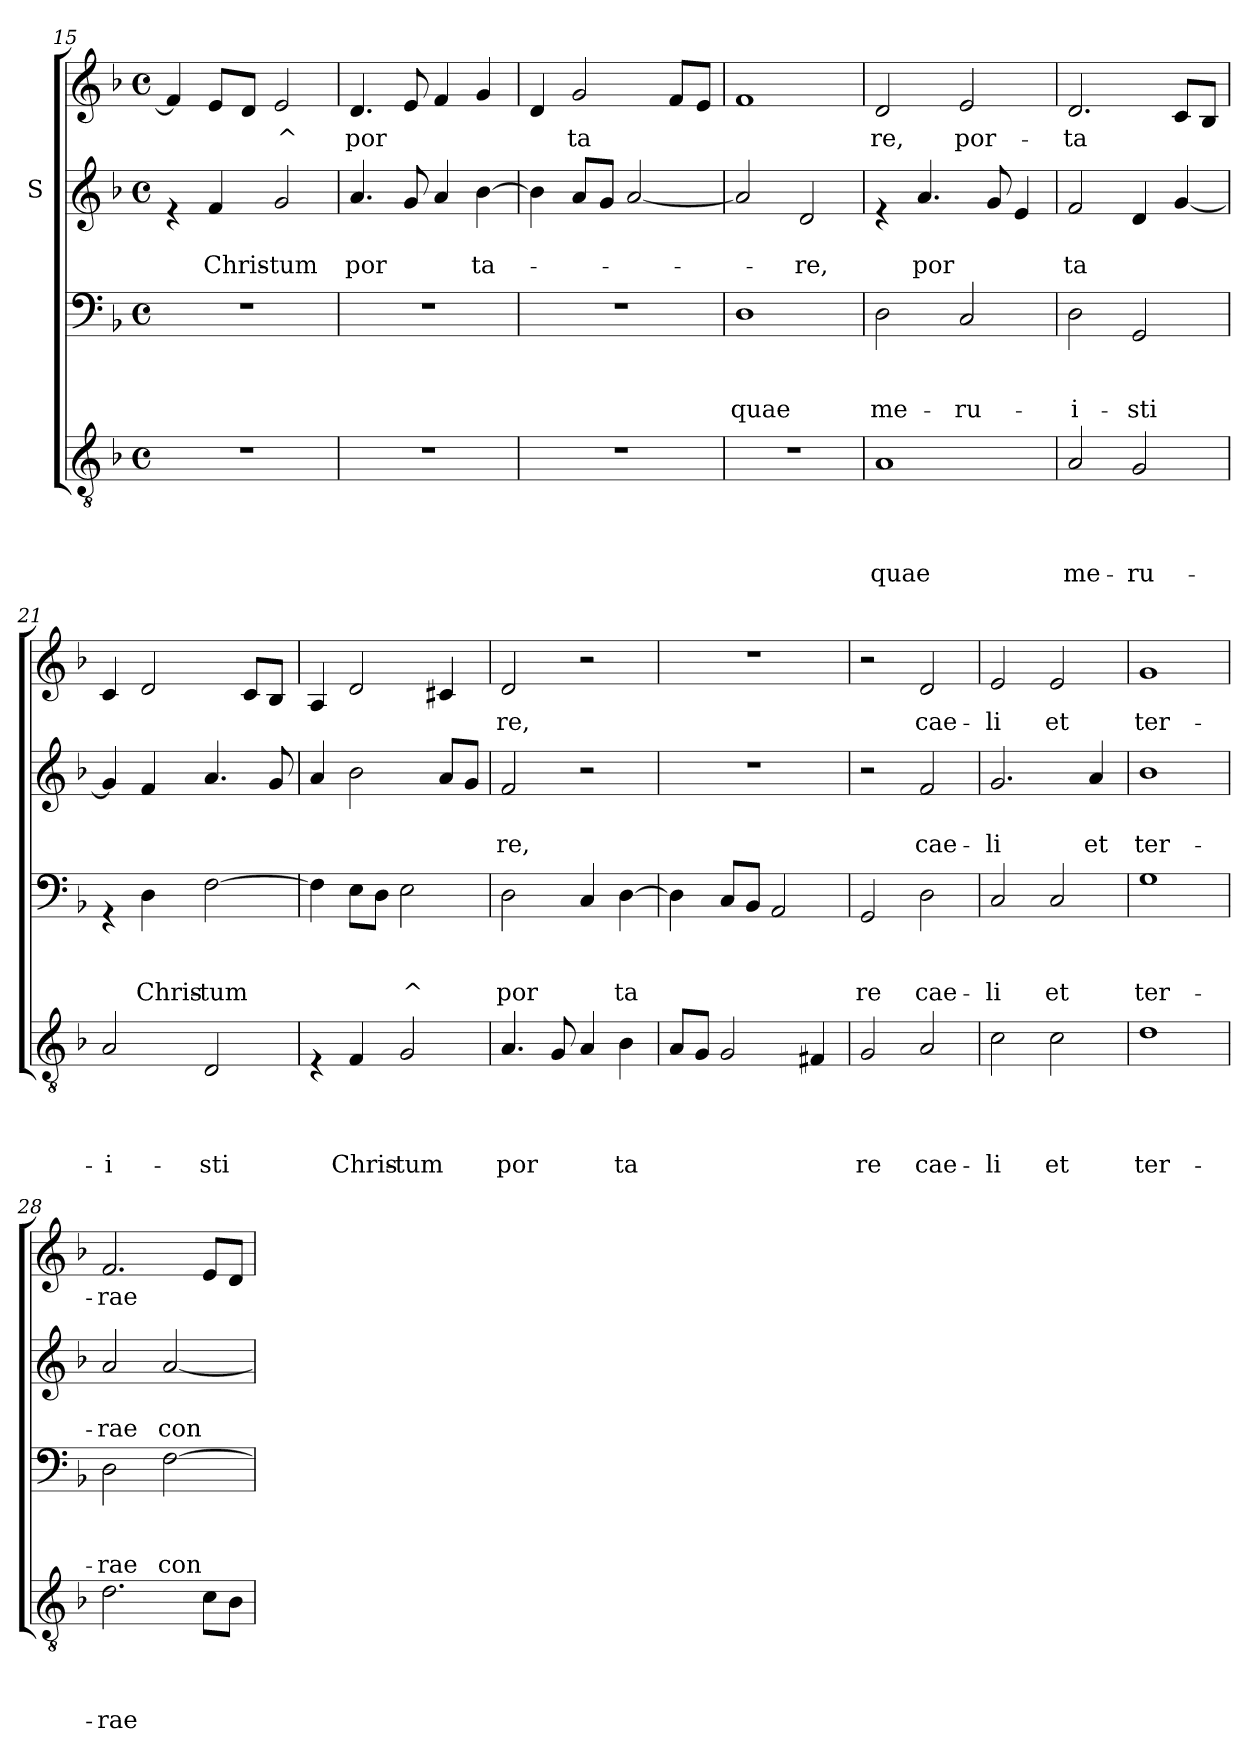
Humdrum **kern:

**kern	**text	**text	**text	**text	**kern	**text	**text	**text	**kern	**text	**text	**kern	**text
*part4	*part4	*part4	*part4	*part4	*part3	*part3	*part3	*part3	*part2	*part2	*part2	*part1	*part1
*staff4	*staff4	*staff4	*staff4	*staff4	*staff3	*staff3	*staff3	*staff3	*staff2	*staff2	*staff2	*staff1	*staff1
*	*	*	*	*	*	*	*	*	*I"S	*	*	*	*
*clefGv2	*	*	*	*	*clefF4	*	*	*	*clefG2	*	*	*clefG2	*
*k[b-]	*	*	*	*	*k[b-]	*	*	*	*k[b-]	*	*	*k[b-]	*
*F:	*	*	*	*	*F:	*	*	*	*F:	*	*	*F:	*
*M4/4	*	*	*	*	*M4/4	*	*	*	*M4/4	*	*	*M4/4	*
*met(c)	*	*	*	*	*met(c)	*	*	*	*met(c)	*	*	*met(c)	*
=15	=15	=15	=15	=15	=15	=15	=15	=15	=15	=15	=15	=15	=15
1r	.	.	.	.	1r	.	.	.	4re	.	.	4f/]	.
!	!	!	!	!	!	!	!	!	!	!	!LO:LY:b	!	!
.	.	.	.	.	.	.	.	.	4f/	.	Chris-	8e/L	.
.	.	.	.	.	.	.	.	.	.	.	.	8d/J	.
!	!	!	!	!	!	!	!	!	!	!	!LO:LY:b	!	!LO:LY:b
.	.	.	.	.	.	.	.	.	2g/	.	-tum	2e/	^
=16	=16	=16	=16	=16	=16	=16	=16	=16	=16	=16	=16	=16	=16
!	!	!	!	!	!	!	!	!	!	!	!LO:LY:b	!	!LO:LY:b
1r	.	.	.	.	1r	.	.	.	4.a/	.	por	4.d/	por
.	.	.	.	.	.	.	.	.	8g/	.	.	8e/	.
.	.	.	.	.	.	.	.	.	4a/	.	.	4f/	.
!	!	!	!	!	!	!	!	!	!	!	!LO:LY:b	!	!
.	.	.	.	.	.	.	.	.	[>4b-\	.	ta-	4g/	.
=17	=17	=17	=17	=17	=17	=17	=17	=17	=17	=17	=17	=17	=17
1r	.	.	.	.	1r	.	.	.	4b-\]	.	.	4d/	.
!	!	!	!	!	!	!	!	!	!	!	!	!	!LO:LY:b
.	.	.	.	.	.	.	.	.	8a/L	.	.	2g/	ta
.	.	.	.	.	.	.	.	.	8g/J	.	.	.	.
.	.	.	.	.	.	.	.	.	[<2a/	.	.	.	.
.	.	.	.	.	.	.	.	.	.	.	.	8f/L	.
.	.	.	.	.	.	.	.	.	.	.	.	8e/J	.
=18	=18	=18	=18	=18	=18	=18	=18	=18	=18	=18	=18	=18	=18
!	!	!	!	!	!	!	!	!LO:LY:b	!	!	!	!	!
1r	.	.	.	.	1D	.	.	quae	2a/]	.	.	1f	.
!	!	!	!	!	!	!	!	!	!	!	!LO:LY:b	!	!
.	.	.	.	.	.	.	.	.	2d/	.	-re,	.	.
!!LO:LB:g=z
=19	=19	=19	=19	=19	=19	=19	=19	=19	=19	=19	=19	=19	=19
!	!	!	!	!LO:LY:b	!	!	!	!LO:LY:b	!	!	!	!	!LO:LY:b
1A	.	.	.	quae	2D\	.	.	me-	4re	.	.	2d/	re,
!	!	!	!	!	!	!	!	!	!	!	!LO:LY:b	!	!
.	.	.	.	.	.	.	.	.	4.a/	.	por	.	.
!	!	!	!	!	!	!	!	!LO:LY:b	!	!	!	!	!LO:LY:b
.	.	.	.	.	2C/	.	.	-ru-	.	.	.	2e/	por-
.	.	.	.	.	.	.	.	.	8g/	.	.	.	.
.	.	.	.	.	.	.	.	.	4e/	.	.	.	.
=20	=20	=20	=20	=20	=20	=20	=20	=20	=20	=20	=20	=20	=20
!	!	!	!	!LO:LY:b	!	!	!	!LO:LY:b	!	!	!LO:LY:b	!	!LO:LY:b
2A/	.	.	.	me-	2D\	.	.	-i-	2f/	.	ta	2.d/	-ta
!	!	!	!	!LO:LY:b	!	!	!	!LO:LY:b	!	!	!	!	!
2G/	.	.	.	-ru-	2GG/	.	.	-sti	4d/	.	.	.	.
.	.	.	.	.	.	.	.	.	[<4g/	.	.	8c/L	.
.	.	.	.	.	.	.	.	.	.	.	.	8B-/J	.
=21	=21	=21	=21	=21	=21	=21	=21	=21	=21	=21	=21	=21	=21
!	!	!	!	!LO:LY:b	!	!	!	!	!	!	!	!	!
2A/	.	.	.	-i-	4rGG	.	.	.	4g/]	.	.	4c/	.
!	!	!	!	!	!	!	!	!LO:LY:b	!	!	!	!	!
.	.	.	.	.	4D\	.	.	Chris-	4f/	.	.	2d/	.
!	!	!	!	!LO:LY:b	!	!	!	!LO:LY:b	!	!	!	!	!
2D/	.	.	.	-sti	[>2F\	.	.	-tum	4.a/	.	.	.	.
.	.	.	.	.	.	.	.	.	.	.	.	8c/L	.
.	.	.	.	.	.	.	.	.	8g/	.	.	8B-/J	.
=22	=22	=22	=22	=22	=22	=22	=22	=22	=22	=22	=22	=22	=22
4rE	.	.	.	.	4F\]	.	.	.	4a/	.	.	4A/	.
!	!	!	!	!LO:LY:b	!	!	!	!	!	!	!	!	!
4F/	.	.	.	Chris-	8E\L	.	.	.	2b-\	.	.	2d/	.
.	.	.	.	.	8D\J	.	.	.	.	.	.	.	.
!	!	!	!	!LO:LY:b	!	!	!	!LO:LY:b	!	!	!	!	!
2G/	.	.	.	-tum	2E\	.	.	^	.	.	.	.	.
.	.	.	.	.	.	.	.	.	8a/L	.	.	4c#X/	.
.	.	.	.	.	.	.	.	.	8g/J	.	.	.	.
=23	=23	=23	=23	=23	=23	=23	=23	=23	=23	=23	=23	=23	=23
!	!	!	!	!LO:LY:b	!	!	!	!LO:LY:b	!	!	!LO:LY:b	!	!LO:LY:b
4.A/	.	.	.	por	2D\	.	.	por	2f/	.	re,	2d/	re,
8G/	.	.	.	.	.	.	.	.	.	.	.	.	.
4A/	.	.	.	.	4C/	.	.	.	2r	.	.	2r	.
!	!	!	!	!LO:LY:b	!	!	!	!LO:LY:b	!	!	!	!	!
4B-\	.	.	.	ta	[>4D\	.	.	ta	.	.	.	.	.
=24	=24	=24	=24	=24	=24	=24	=24	=24	=24	=24	=24	=24	=24
8A/L	.	.	.	.	4D\]	.	.	.	1r	.	.	1r	.
8G/J	.	.	.	.	.	.	.	.	.	.	.	.	.
2G/	.	.	.	.	8C/L	.	.	.	.	.	.	.	.
.	.	.	.	.	8BB-/J	.	.	.	.	.	.	.	.
.	.	.	.	.	2AA/	.	.	.	.	.	.	.	.
4F#X/	.	.	.	.	.	.	.	.	.	.	.	.	.
!!LO:PB:g=z
=25	=25	=25	=25	=25	=25	=25	=25	=25	=25	=25	=25	=25	=25
!	!	!	!	!LO:LY:b	!	!	!	!LO:LY:b	!	!	!	!	!
2G/	.	.	.	re	2GG/	.	.	re	2r	.	.	2r	.
!	!	!	!	!LO:LY:b	!	!	!	!LO:LY:b	!	!	!LO:LY:b	!	!LO:LY:b
2A/	.	.	.	cae-	2D\	.	.	cae-	2f/	.	cae-	2d/	cae-
=26	=26	=26	=26	=26	=26	=26	=26	=26	=26	=26	=26	=26	=26
!	!	!	!	!LO:LY:b	!	!	!	!LO:LY:b	!	!	!LO:LY:b	!	!LO:LY:b
2c\	.	.	.	-li	2C/	.	.	-li	2.g/	.	-li	2e/	-li
!	!	!	!	!LO:LY:b	!	!	!	!LO:LY:b	!	!	!	!	!LO:LY:b
2c\	.	.	.	et	2C/	.	.	et	.	.	.	2e/	et
!	!	!	!	!	!	!	!	!	!	!	!LO:LY:b	!	!
.	.	.	.	.	.	.	.	.	4a/	.	et	.	.
=27	=27	=27	=27	=27	=27	=27	=27	=27	=27	=27	=27	=27	=27
!	!	!	!	!LO:LY:b	!	!	!	!LO:LY:b	!	!	!LO:LY:b	!	!LO:LY:b
1d	.	.	.	ter-	1G	.	.	ter-	1b-	.	ter-	1g	ter-
=28	=28	=28	=28	=28	=28	=28	=28	=28	=28	=28	=28	=28	=28
!	!	!	!	!LO:LY:b	!	!	!	!LO:LY:b	!	!	!LO:LY:b	!	!LO:LY:b
2.d\	.	.	.	-rae	2D\	.	.	-rae	2a/	.	-rae	2.f/	-rae
!	!	!	!	!	!	!	!	!LO:LY:b	!	!	!LO:LY:b	!	!
.	.	.	.	.	[>2F\	.	.	con-	[<2a/	.	con-	.	.
8c\L	.	.	.	.	.	.	.	.	.	.	.	8e/L	.
8B-\J	.	.	.	.	.	.	.	.	.	.	.	8d/J	.
=	=	=	=	=	=	=	=	=	=	=	=	=	=
*-	*-	*-	*-	*-	*-	*-	*-	*-	*-	*-	*-	*-	*-
